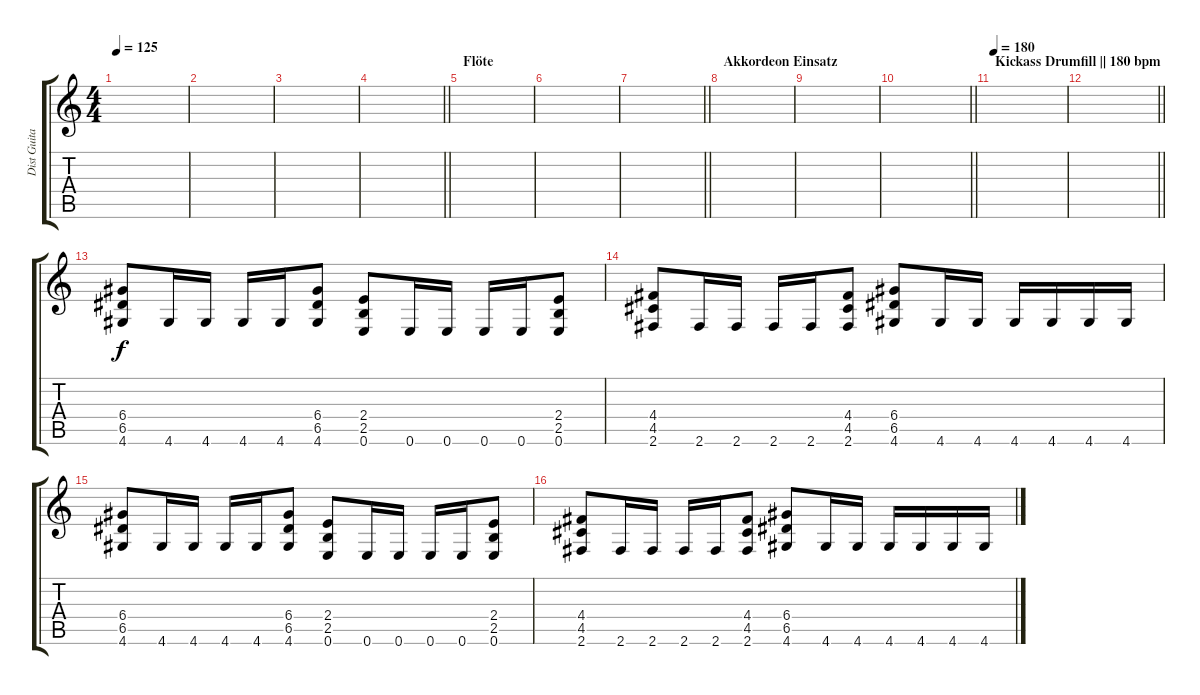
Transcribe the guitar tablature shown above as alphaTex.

\track ("Dist Guitar 2" "Dist Guita") {instrument distortionguitar}
\staff {score tabs}
\tuning (E4 B3 G3 D3 A2 E2) {hide}
\ts (4 4)
\tempo 125
\clef g2
\ks c
|
|
|
\barLineRight lightlight
|
\section ("" "Flöte")
|
|
\barLineRight lightlight
|
\section ("" "Akkordeon Einsatz")
|
|
\barLineRight lightlight
|
\section ("" "Kickass Drumfill || 180 bpm")
\tempo 180
|
\barLineRight lightlight
|
\section ("" "")
(6.4 6.5 4.6).8 4.6.16 4.6.16 4.6.16 4.6.16 (6.4 6.5 4.6).8 (2.4 2.5 0.6).8 0.6.16 0.6.16 0.6.16 0.6.16 (2.4 2.5 0.6).8 |
(4.4 4.5 2.6).8 2.6.16 2.6.16 2.6.16 2.6.16 (4.4 4.5 2.6).8 (6.4 6.5 4.6).8 4.6.16 4.6.16 4.6.16 4.6.16 4.6.16 4.6.16 |
(6.4 6.5 4.6).8 4.6.16 4.6.16 4.6.16 4.6.16 (6.4 6.5 4.6).8 (2.4 2.5 0.6).8 0.6.16 0.6.16 0.6.16 0.6.16 (2.4 2.5 0.6).8 |
(4.4 4.5 2.6).8 2.6.16 2.6.16 2.6.16 2.6.16 (4.4 4.5 2.6).8 (6.4 6.5 4.6).8 4.6.16 4.6.16 4.6.16 4.6.16 4.6.16 4.6.16
